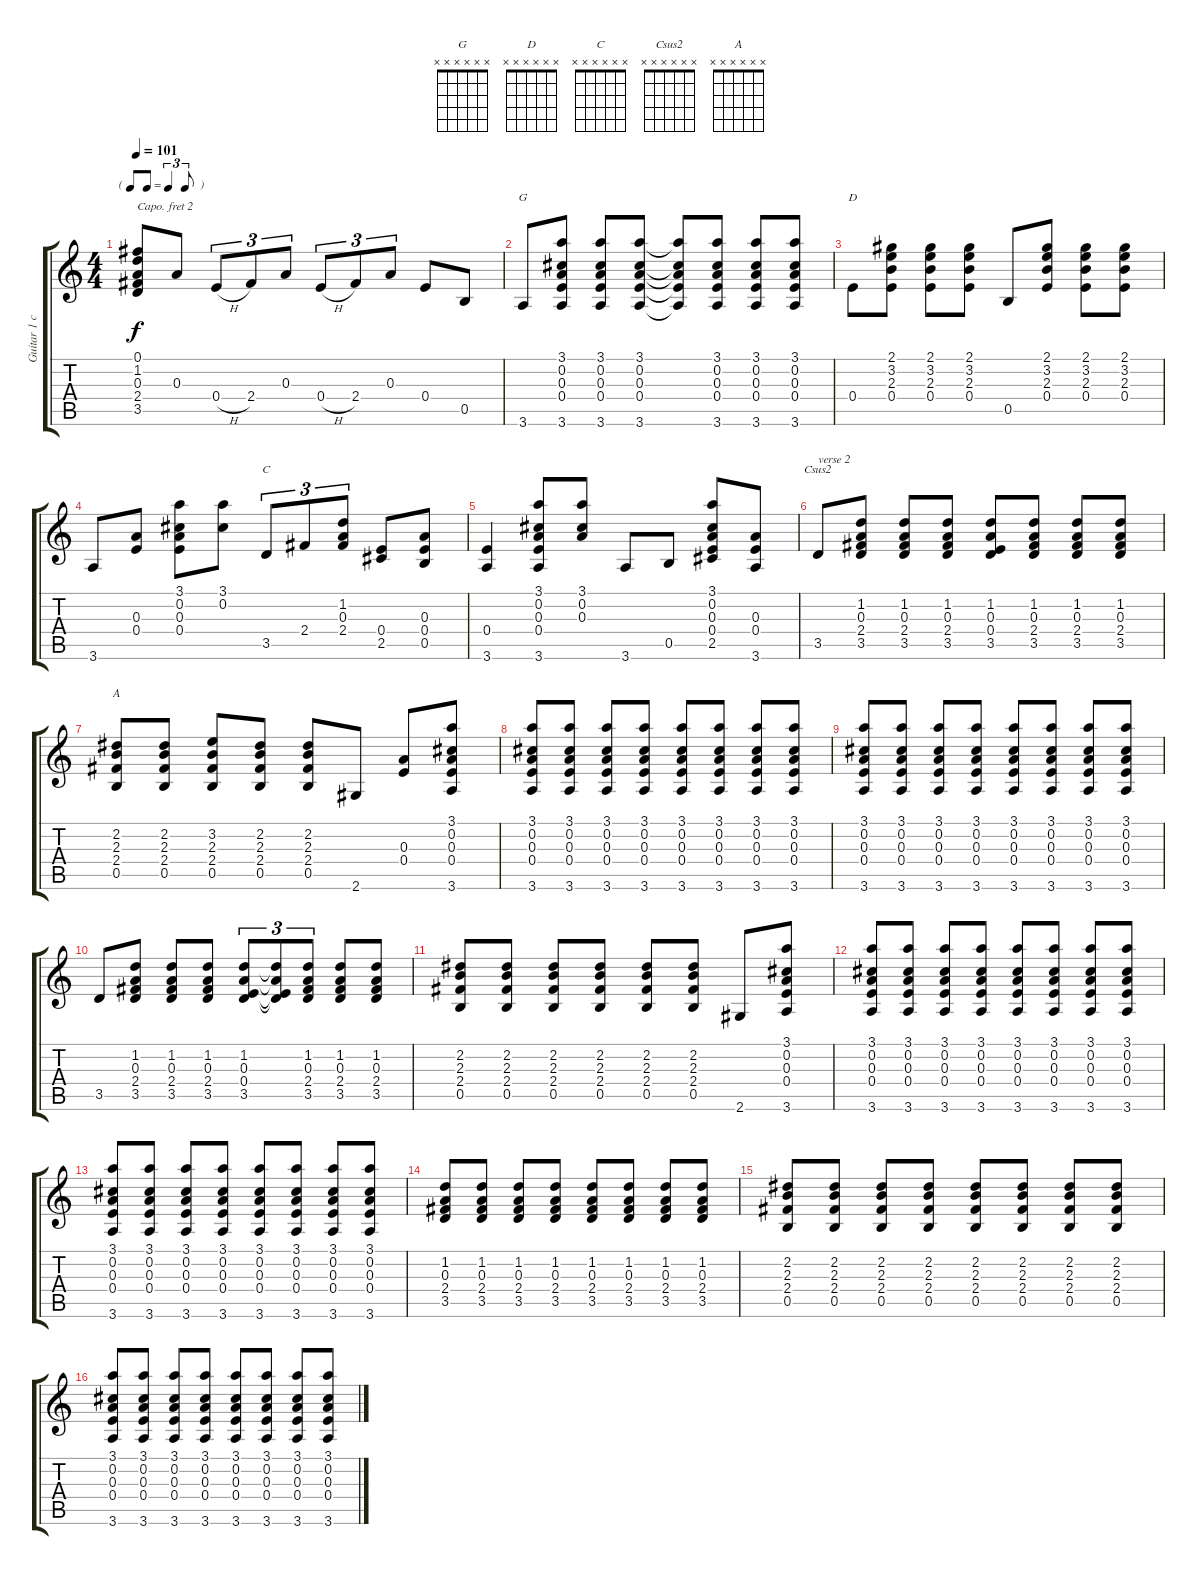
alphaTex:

\track ("Guitar 1 capo 2" "Guitar 1 c") {instrument acousticguitarsteel}
\staff {score tabs}
\capo 2
\tuning (E4 B3 G3 D3 A2 E2) {hide}
\chord ("G" x x x x x x) {firstfret 0}
\chord ("D" x x x x x x) {firstfret 0}
\chord ("C" x x x x x x) {firstfret 0}
\chord ("Csus2" x x x x x x) {firstfret 0}
\chord ("A" x x x x x x) {firstfret 0}
\ts (4 4)
\tf triplet8th
\tempo 101
\clef g2
\ks c
(0.1{t} 1.2{t} 0.3{t} 2.4{t} 3.5{t}).8{dy f} 0.3.8 0.4{h}.8{tu (3 2)} 2.4.8{tu (3 2)} 0.3.8{tu (3 2)} 0.4{h}.8{tu (3 2)} 2.4.8{tu (3 2)} 0.3.8{tu (3 2)} 0.4.8 0.5.8 |
3.6.8{ch "G"} (3.1 0.2 0.3 0.4 3.6).8 (3.1 0.2 0.3 0.4 3.6).8 (3.1 0.2 0.3 0.4 3.6).8 (3.1{t} 0.2{t} 0.3{t} 0.4{t} 3.6{t}).8 (3.1 0.2 0.3 0.4 3.6).8 (3.1 0.2 0.3 0.4 3.6).8 (3.1 0.2 0.3 0.4 3.6).8 |
0.4.8{ch "D"} (2.1 3.2 2.3 0.4).8 (2.1 3.2 2.3 0.4).8 (2.1 3.2 2.3 0.4).8 0.5.8 (2.1 3.2 2.3 0.4).8 (2.1 3.2 2.3 0.4).8 (2.1 3.2 2.3 0.4).8 |
3.6.8 (0.3 0.4).8 (3.1 0.2 0.3 0.4).8 (3.1 0.2).8 3.5.8{tu (3 2) ch "C"} 2.4.8{tu (3 2)} (1.2 0.3 2.4).8{tu (3 2)} (0.4 2.5).8 (0.3 0.4 0.5).8 |
(0.4 3.6).4 (3.1 0.2 0.3 0.4 3.6).8 (3.1 0.2 0.3).8 3.6.8 0.5.8 (3.1 0.2 0.3 0.4 2.5).8 (0.3 0.4 3.6).8 |
3.5.8{ch "Csus2" txt "verse 2"} (1.2 0.3 2.4 3.5).8 (1.2 0.3 2.4 3.5).8 (1.2 0.3 2.4 3.5).8 (1.2 0.3 0.4 3.5).8 (1.2 0.3 2.4 3.5).8 (1.2 0.3 2.4 3.5).8 (1.2 0.3 2.4 3.5).8 |
(2.2 2.3 2.4 0.5).8{ch "A"} (2.2 2.3 2.4 0.5).8 (3.2 2.3 2.4 0.5).8 (2.2 2.3 2.4 0.5).8 (2.2 2.3 2.4 0.5).8 2.6.8 (0.3 0.4).8 (3.1 0.2 0.3 0.4 3.6).8 |
(3.1 0.2 0.3 0.4 3.6).8 (3.1 0.2 0.3 0.4 3.6).8 (3.1 0.2 0.3 0.4 3.6).8 (3.1 0.2 0.3 0.4 3.6).8 (3.1 0.2 0.3 0.4 3.6).8 (3.1 0.2 0.3 0.4 3.6).8 (3.1 0.2 0.3 0.4 3.6).8 (3.1 0.2 0.3 0.4 3.6).8 |
(3.1 0.2 0.3 0.4 3.6).8 (3.1 0.2 0.3 0.4 3.6).8 (3.1 0.2 0.3 0.4 3.6).8 (3.1 0.2 0.3 0.4 3.6).8 (3.1 0.2 0.3 0.4 3.6).8 (3.1 0.2 0.3 0.4 3.6).8 (3.1 0.2 0.3 0.4 3.6).8 (3.1 0.2 0.3 0.4 3.6).8 |
3.5.8 (1.2 0.3 2.4 3.5).8 (1.2 0.3 2.4 3.5).8 (1.2 0.3 2.4 3.5).8 (1.2 0.3 0.4 3.5).8{tu (3 2)} (1.2{t} 0.3{t} 0.4{t} 3.5{t}).8{tu (3 2)} (1.2 0.3 2.4 3.5).8{tu (3 2)} (1.2 0.3 2.4 3.5).8 (1.2 0.3 2.4 3.5).8 |
(2.2 2.3 2.4 0.5).8 (2.2 2.3 2.4 0.5).8 (2.2 2.3 2.4 0.5).8 (2.2 2.3 2.4 0.5).8 (2.2 2.3 2.4 0.5).8 (2.2 2.3 2.4 0.5).8 2.6.8 (3.1 0.2 0.3 0.4 3.6).8 |
(3.1 0.2 0.3 0.4 3.6).8 (3.1 0.2 0.3 0.4 3.6).8 (3.1 0.2 0.3 0.4 3.6).8 (3.1 0.2 0.3 0.4 3.6).8 (3.1 0.2 0.3 0.4 3.6).8 (3.1 0.2 0.3 0.4 3.6).8 (3.1 0.2 0.3 0.4 3.6).8 (3.1 0.2 0.3 0.4 3.6).8 |
(3.1 0.2 0.3 0.4 3.6).8 (3.1 0.2 0.3 0.4 3.6).8 (3.1 0.2 0.3 0.4 3.6).8 (3.1 0.2 0.3 0.4 3.6).8 (3.1 0.2 0.3 0.4 3.6).8 (3.1 0.2 0.3 0.4 3.6).8 (3.1 0.2 0.3 0.4 3.6).8 (3.1 0.2 0.3 0.4 3.6).8 |
(1.2 0.3 2.4 3.5).8 (1.2 0.3 2.4 3.5).8 (1.2 0.3 2.4 3.5).8 (1.2 0.3 2.4 3.5).8 (1.2 0.3 2.4 3.5).8 (1.2 0.3 2.4 3.5).8 (1.2 0.3 2.4 3.5).8 (1.2 0.3 2.4 3.5).8 |
(2.2 2.3 2.4 0.5).8 (2.2 2.3 2.4 0.5).8 (2.2 2.3 2.4 0.5).8 (2.2 2.3 2.4 0.5).8 (2.2 2.3 2.4 0.5).8 (2.2 2.3 2.4 0.5).8 (2.2 2.3 2.4 0.5).8 (2.2 2.3 2.4 0.5).8 |
(3.1 0.2 0.3 0.4 3.6).8 (3.1 0.2 0.3 0.4 3.6).8 (3.1 0.2 0.3 0.4 3.6).8 (3.1 0.2 0.3 0.4 3.6).8 (3.1 0.2 0.3 0.4 3.6).8 (3.1 0.2 0.3 0.4 3.6).8 (3.1 0.2 0.3 0.4 3.6).8 (3.1 0.2 0.3 0.4 3.6).8
